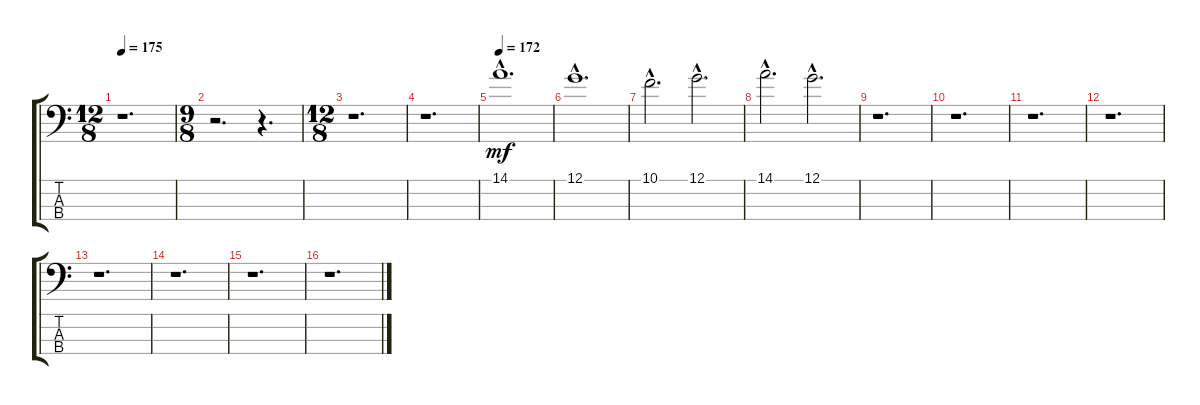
\track "" {instrument synthbass2}
\staff {score tabs}
\tuning (G2 D2 A1 E1) {hide}
\ts (12 8)
\tempo 175
\clef f4
\ks c
r.1{d dy f} |
\ts (9 8)
r.2{d} r.4{d} |
\ts (12 8)
r.1{d} |
r.1{d} |
\tempo 172
14.1{hac}.1{d dy mf} |
12.1{hac}.1{d} |
10.1{hac}.2{d} 12.1{hac}.2{d} |
14.1{hac}.2{d} 12.1{hac}.2{d} |
r.1{d} |
r.1{d} |
r.1{d} |
r.1{d} |
r.1{d} |
r.1{d} |
r.1{d} |
r.1{d}
